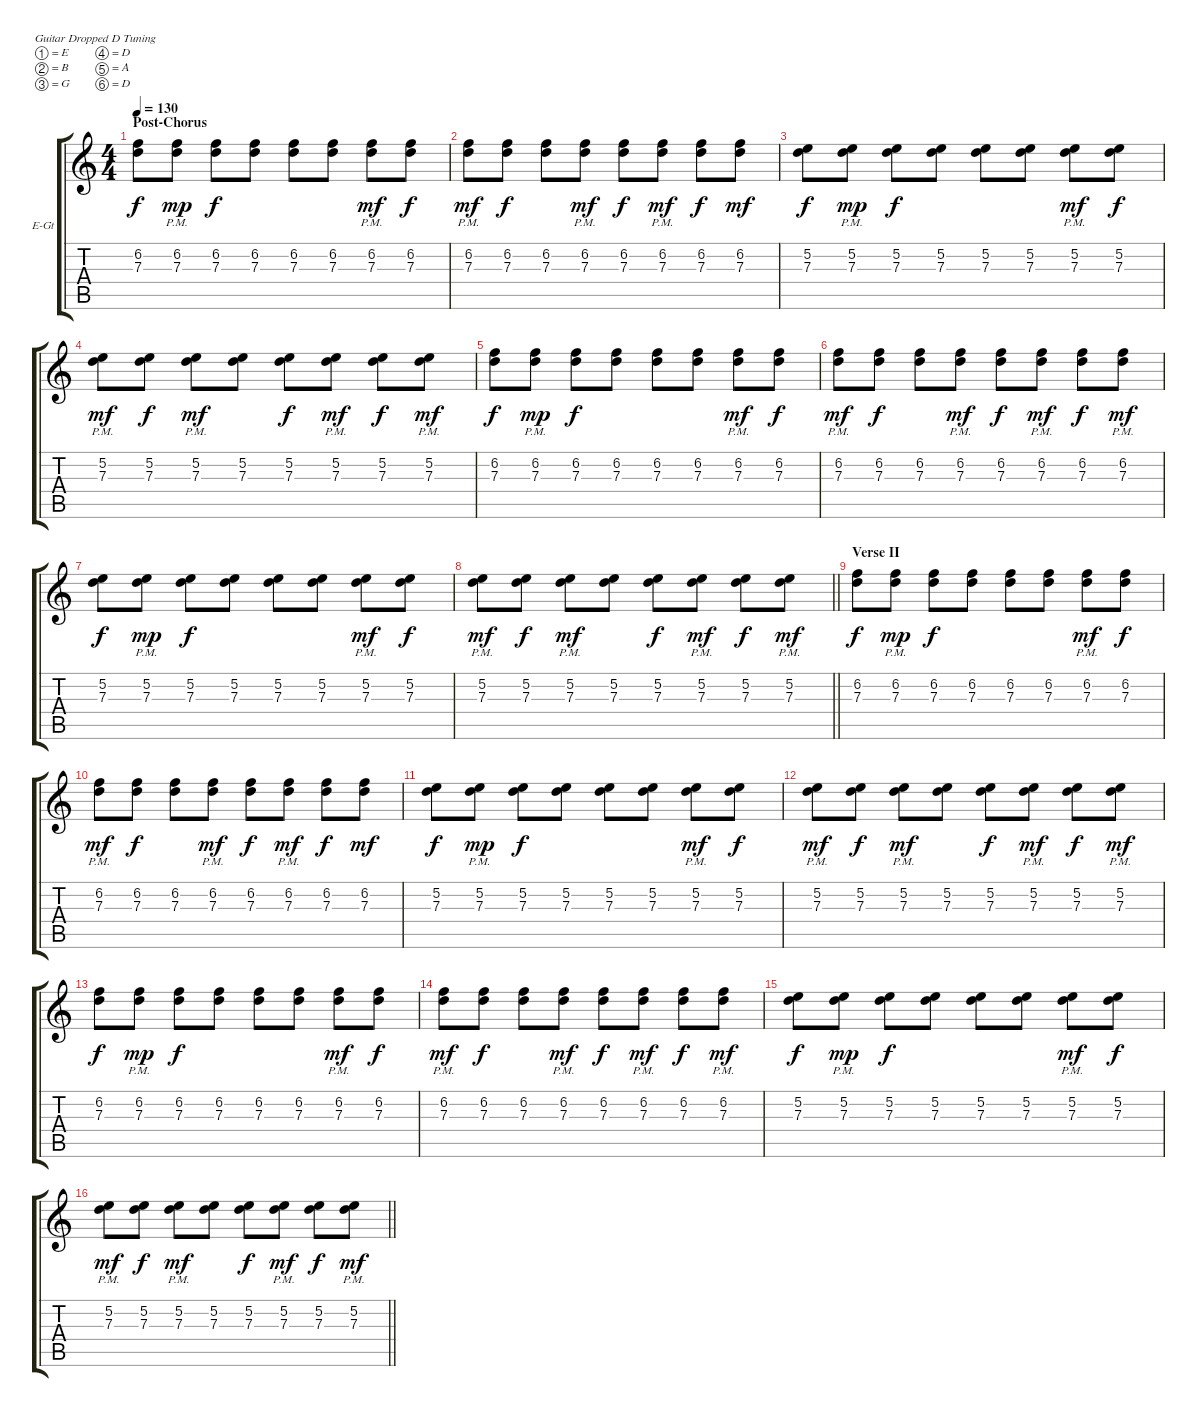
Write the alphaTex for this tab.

\bracketExtendMode groupsimilarinstruments
\firstSystemTrackNameOrientation horizontal
\otherSystemsTrackNameOrientation horizontal
\track ("Electric Guitar" "E-Gt") {instrument distortionguitar}
\staff {score tabs}
\tuning (E4 B3 G3 D3 A2 D2)
\ts (4 4)
\section ("" "Post-Chorus")
\tempo 130
\clef g2
\scale
0.333333
\ks c
(6.2 7.3).8{dy f} (6.2{pm} 7.3{pm}).8{dy mp} (6.2 7.3).8{dy f} (6.2 7.3).8 (6.2 7.3).8 (6.2 7.3).8 (6.2{pm} 7.3{pm}).8{dy mf} (6.2 7.3).8{dy f} |
\scale
0.333333 (6.2{pm} 7.3{pm}).8{dy mf} (6.2 7.3).8{dy f} (6.2 7.3).8 (6.2{pm} 7.3{pm}).8{dy mf} (6.2 7.3).8{dy f} (6.2{pm} 7.3{pm}).8{dy mf} (6.2 7.3).8{dy f} (6.2 7.3).8{dy mf} |
\scale
0.333333 (5.2 7.3).8{dy f} (5.2{pm} 7.3{pm}).8{dy mp} (5.2 7.3).8{dy f} (5.2 7.3).8 (5.2 7.3).8 (5.2 7.3).8 (5.2{pm} 7.3{pm}).8{dy mf} (5.2 7.3).8{dy f} |
\scale
0.333333 (5.2{pm} 7.3{pm}).8{dy mf} (5.2 7.3).8{dy f} (5.2{pm} 7.3{pm}).8{dy mf} (5.2 7.3).8 (5.2 7.3).8{dy f} (5.2{pm} 7.3{pm}).8{dy mf} (5.2 7.3).8{dy f} (5.2{pm} 7.3{pm}).8{dy mf} |
\scale
0.333333 (6.2 7.3).8{dy f} (6.2{pm} 7.3{pm}).8{dy mp} (6.2 7.3).8{dy f} (6.2 7.3).8 (6.2 7.3).8 (6.2 7.3).8 (6.2{pm} 7.3{pm}).8{dy mf} (6.2 7.3).8{dy f} |
\scale
0.333333 (6.2{pm} 7.3{pm}).8{dy mf} (6.2 7.3).8{dy f} (6.2 7.3).8 (6.2{pm} 7.3{pm}).8{dy mf} (6.2 7.3).8{dy f} (6.2{pm} 7.3{pm}).8{dy mf} (6.2 7.3).8{dy f} (6.2{pm} 7.3{pm}).8{dy mf} |
\scale
0.333333 (5.2 7.3).8{dy f} (5.2{pm} 7.3{pm}).8{dy mp} (5.2 7.3).8{dy f} (5.2 7.3).8 (5.2 7.3).8 (5.2 7.3).8 (5.2{pm} 7.3{pm}).8{dy mf} (5.2 7.3).8{dy f} |
\scale
0.333333
\barLineRight lightlight
(5.2{pm} 7.3{pm}).8{dy mf} (5.2 7.3).8{dy f} (5.2{pm} 7.3{pm}).8{dy mf} (5.2 7.3).8 (5.2 7.3).8{dy f} (5.2{pm} 7.3{pm}).8{dy mf} (5.2 7.3).8{dy f} (5.2{pm} 7.3{pm}).8{dy mf} |
\section ("" "Verse II")
\scale
0.333333 (6.2 7.3).8{dy f} (6.2{pm} 7.3{pm}).8{dy mp} (6.2 7.3).8{dy f} (6.2 7.3).8 (6.2 7.3).8 (6.2 7.3).8 (6.2{pm} 7.3{pm}).8{dy mf} (6.2 7.3).8{dy f} |
\scale
0.333333 (6.2{pm} 7.3{pm}).8{dy mf} (6.2 7.3).8{dy f} (6.2 7.3).8 (6.2{pm} 7.3{pm}).8{dy mf} (6.2 7.3).8{dy f} (6.2{pm} 7.3{pm}).8{dy mf} (6.2 7.3).8{dy f} (6.2 7.3).8{dy mf} |
\scale
0.333333 (5.2 7.3).8{dy f} (5.2{pm} 7.3{pm}).8{dy mp} (5.2 7.3).8{dy f} (5.2 7.3).8 (5.2 7.3).8 (5.2 7.3).8 (5.2{pm} 7.3{pm}).8{dy mf} (5.2 7.3).8{dy f} |
\scale
0.333333 (5.2{pm} 7.3{pm}).8{dy mf} (5.2 7.3).8{dy f} (5.2{pm} 7.3{pm}).8{dy mf} (5.2 7.3).8 (5.2 7.3).8{dy f} (5.2{pm} 7.3{pm}).8{dy mf} (5.2 7.3).8{dy f} (5.2{pm} 7.3{pm}).8{dy mf} |
\scale
0.333333 (6.2 7.3).8{dy f} (6.2{pm} 7.3{pm}).8{dy mp} (6.2 7.3).8{dy f} (6.2 7.3).8 (6.2 7.3).8 (6.2 7.3).8 (6.2{pm} 7.3{pm}).8{dy mf} (6.2 7.3).8{dy f} |
\scale
0.333333 (6.2{pm} 7.3{pm}).8{dy mf} (6.2 7.3).8{dy f} (6.2 7.3).8 (6.2{pm} 7.3{pm}).8{dy mf} (6.2 7.3).8{dy f} (6.2{pm} 7.3{pm}).8{dy mf} (6.2 7.3).8{dy f} (6.2{pm} 7.3{pm}).8{dy mf} |
\scale
0.333333 (5.2 7.3).8{dy f} (5.2{pm} 7.3{pm}).8{dy mp} (5.2 7.3).8{dy f} (5.2 7.3).8 (5.2 7.3).8 (5.2 7.3).8 (5.2{pm} 7.3{pm}).8{dy mf} (5.2 7.3).8{dy f} |
\scale
0.333333
\barLineRight lightlight
(5.2{pm} 7.3{pm}).8{dy mf} (5.2 7.3).8{dy f} (5.2{pm} 7.3{pm}).8{dy mf} (5.2 7.3).8 (5.2 7.3).8{dy f} (5.2{pm} 7.3{pm}).8{dy mf} (5.2 7.3).8{dy f} (5.2{pm} 7.3{pm}).8{dy mf}
